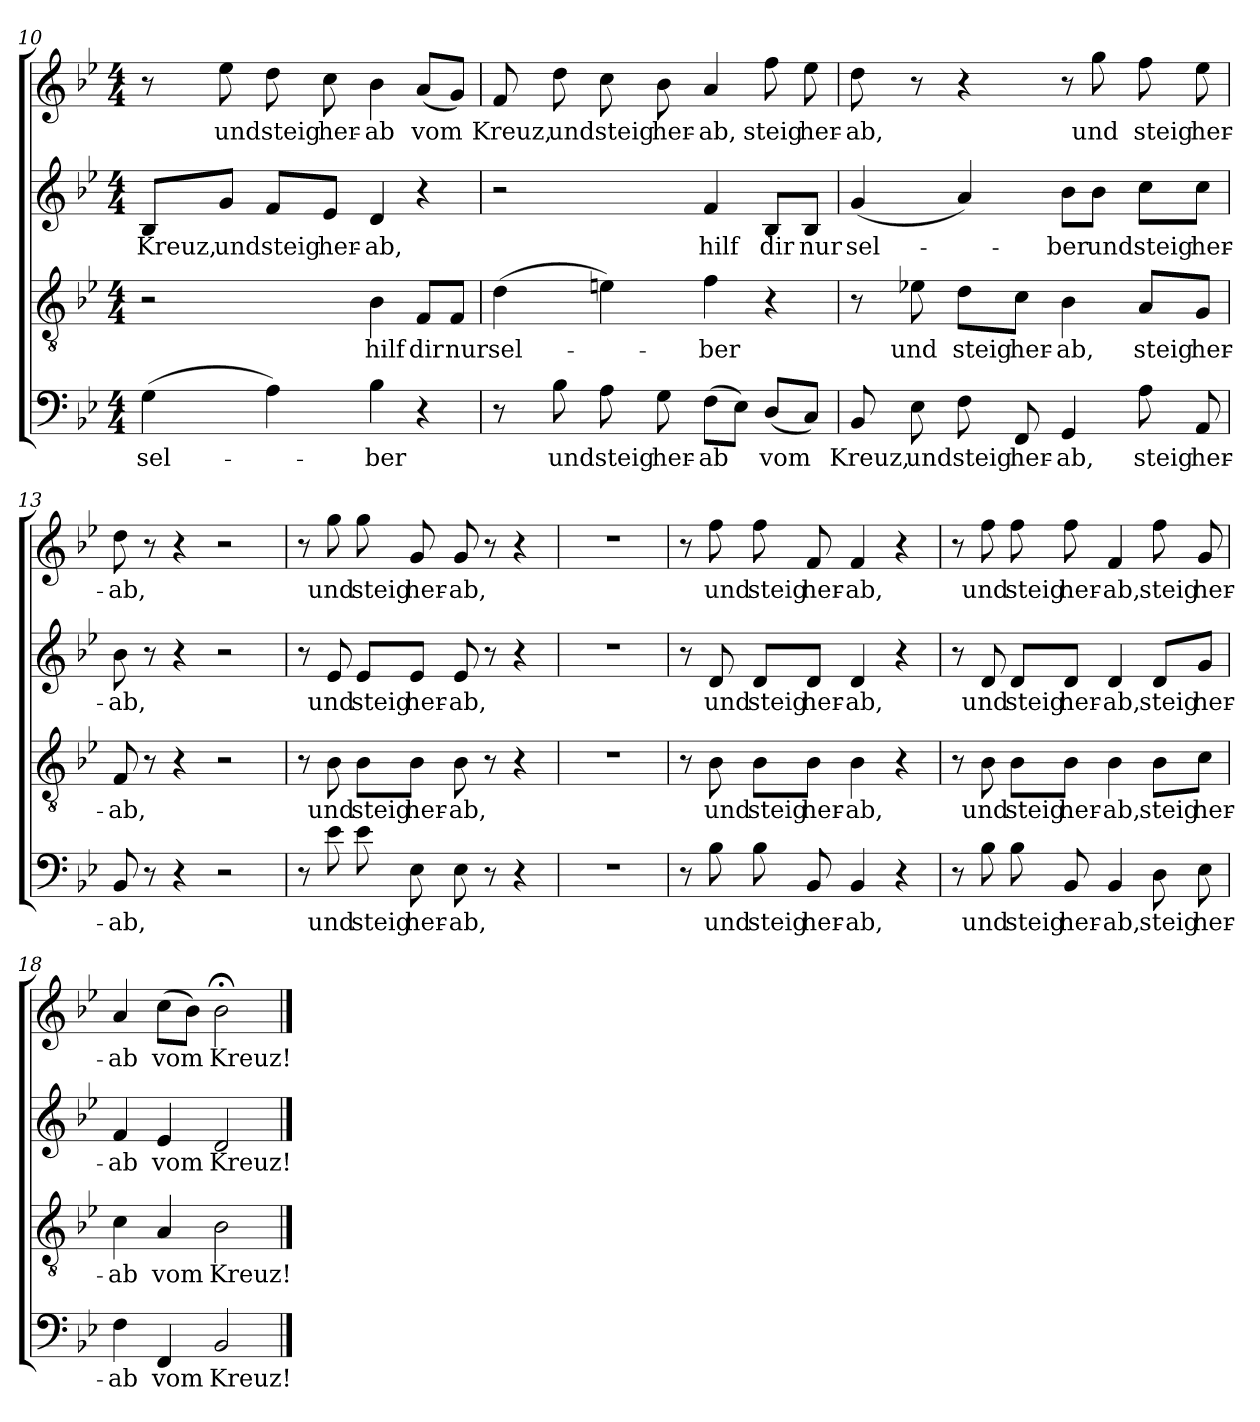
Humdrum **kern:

**kern	**text	**kern	**text	**kern	**text	**kern	**text
*part4	*part4	*part3	*part3	*part2	*part2	*part1	*part1
*staff4	*staff4	*staff3	*staff3	*staff2	*staff2	*staff1	*staff1
!!LO:PB:g=z
*clefF4	*	*clefGv2	*	*clefG2	*	*clefG2	*
*k[b-e-]	*	*k[b-e-]	*	*k[b-e-]	*	*k[b-e-]	*
*B-:	*	*B-:	*	*B-:	*	*B-:	*
*M4/4	*	*M4/4	*	*M4/4	*	*M4/4	*
=10	=10	=10	=10	=10	=10	=10	=10
!	!LO:LY:b	!	!	!	!LO:LY:b	!	!
(>4G\	sel-	2r	.	8B-/L	Kreuz,	8r	.
!	!	!	!	!	!LO:LY:b	!	!LO:LY:b
.	.	.	.	8g/J	und	8ee-\	und
!	!	!	!	!	!LO:LY:b	!	!LO:LY:b
4A\)	.	.	.	8f/L	steig	8dd\	steig
!	!	!	!	!	!LO:LY:b	!	!LO:LY:b
.	.	.	.	8e-/J	her-	8cc\	her-
!	!LO:LY:b	!	!LO:LY:b	!	!LO:LY:b	!	!LO:LY:b
4B-\	-ber	4B-\	hilf	4d/	-ab,	4b-\	-ab
!	!	!	!LO:LY:b	!	!	!	!LO:LY:b
4r	.	8F/L	dir	4r	.	(<8a/L	vom
!	!	!	!LO:LY:b	!	!	!	!
.	.	8F/J	nur	.	.	8g/J)	.
=11	=11	=11	=11	=11	=11	=11	=11
!	!	!	!LO:LY:b	!	!	!	!LO:LY:b
8r	.	(>4d\	sel-	2r	.	8f/	Kreuz,
!	!LO:LY:b	!	!	!	!	!	!LO:LY:b
8B-\	und	.	.	.	.	8dd\	und
!	!LO:LY:b	!	!	!	!	!	!LO:LY:b
8A\	steig	4en\)	.	.	.	8cc\	steig
!	!LO:LY:b	!	!	!	!	!	!LO:LY:b
8G\	her-	.	.	.	.	8b-\	her-
!	!LO:LY:b	!	!LO:LY:b	!	!LO:LY:b	!	!LO:LY:b
(>8F\L	-ab	4f\	-ber	4f/	hilf	4a/	-ab,
8E-\J)	.	.	.	.	.	.	.
!	!LO:LY:b	!	!	!	!LO:LY:b	!	!LO:LY:b
(<8D/L	vom	4r	.	8B-/L	dir	8ff\	steig
!	!	!	!	!	!LO:LY:b	!	!LO:LY:b
8C/J)	.	.	.	8B-/J	nur	8ee-\	her-
=12	=12	=12	=12	=12	=12	=12	=12
!	!LO:LY:b	!	!	!	!LO:LY:b	!	!LO:LY:b
8BB-/	Kreuz,	8r	.	(<4g/	sel-	8dd\	-ab,
!	!LO:LY:b	!	!LO:LY:b	!	!	!	!
8E-\	und	8e-X\	und	.	.	8r	.
!	!LO:LY:b	!	!LO:LY:b	!	!	!	!
8F\	steig	8d\L	steig	4a/)	.	4r	.
!	!LO:LY:b	!	!LO:LY:b	!	!	!	!
8FF/	her-	8c\J	her-	.	.	.	.
!	!LO:LY:b	!	!LO:LY:b	!	!LO:LY:b	!	!
4GG/	-ab,	4B-\	-ab,	8b-\L	-ber	8r	.
!	!	!	!	!	!LO:LY:b	!	!LO:LY:b
.	.	.	.	8b-\J	und	8gg\	und
!	!LO:LY:b	!	!LO:LY:b	!	!LO:LY:b	!	!LO:LY:b
8A\	steig	8A/L	steig	8cc\L	steig	8ff\	steig
!	!LO:LY:b	!	!LO:LY:b	!	!LO:LY:b	!	!LO:LY:b
8AA/	her-	8G/J	her-	8cc\J	her-	8ee-\	her-
!!LO:LB:g=z
=13	=13	=13	=13	=13	=13	=13	=13
!	!LO:LY:b	!	!LO:LY:b	!	!LO:LY:b	!	!LO:LY:b
8BB-/	-ab,	8F/	-ab,	8b-\	-ab,	8dd\	-ab,
8r	.	8r	.	8r	.	8r	.
4r	.	4r	.	4r	.	4r	.
2r	.	2r	.	2r	.	2r	.
=14	=14	=14	=14	=14	=14	=14	=14
8r	.	8r	.	8r	.	8r	.
!	!LO:LY:b	!	!LO:LY:b	!	!LO:LY:b	!	!LO:LY:b
8e-\	und	8B-\	und	8e-/	und	8gg\	und
!	!LO:LY:b	!	!LO:LY:b	!	!LO:LY:b	!	!LO:LY:b
8e-\	steig	8B-\L	steig	8e-/L	steig	8gg\	steig
!	!LO:LY:b	!	!LO:LY:b	!	!LO:LY:b	!	!LO:LY:b
8E-\	her-	8B-\J	her-	8e-/J	her-	8g/	her-
!	!LO:LY:b	!	!LO:LY:b	!	!LO:LY:b	!	!LO:LY:b
8E-\	-ab,	8B-\	-ab,	8e-/	-ab,	8g/	-ab,
8r	.	8r	.	8r	.	8r	.
4r	.	4r	.	4r	.	4r	.
=15	=15	=15	=15	=15	=15	=15	=15
1r	.	1r	.	1r	.	1r	.
!!LO:LB:g=z
=16	=16	=16	=16	=16	=16	=16	=16
8r	.	8r	.	8r	.	8r	.
!	!LO:LY:b	!	!LO:LY:b	!	!LO:LY:b	!	!LO:LY:b
8B-\	und	8B-\	und	8d/	und	8ff\	und
!	!LO:LY:b	!	!LO:LY:b	!	!LO:LY:b	!	!LO:LY:b
8B-\	steig	8B-\L	steig	8d/L	steig	8ff\	steig
!	!LO:LY:b	!	!LO:LY:b	!	!LO:LY:b	!	!LO:LY:b
8BB-/	her-	8B-\J	her-	8d/J	her-	8f/	her-
!	!LO:LY:b	!	!LO:LY:b	!	!LO:LY:b	!	!LO:LY:b
4BB-/	-ab,	4B-\	-ab,	4d/	-ab,	4f/	-ab,
4r	.	4r	.	4r	.	4r	.
=17	=17	=17	=17	=17	=17	=17	=17
8r	.	8r	.	8r	.	8r	.
!	!LO:LY:b	!	!LO:LY:b	!	!LO:LY:b	!	!LO:LY:b
8B-\	und	8B-\	und	8d/	und	8ff\	und
!	!LO:LY:b	!	!LO:LY:b	!	!LO:LY:b	!	!LO:LY:b
8B-\	steig	8B-\L	steig	8d/L	steig	8ff\	steig
!	!LO:LY:b	!	!LO:LY:b	!	!LO:LY:b	!	!LO:LY:b
8BB-/	her-	8B-\J	her-	8d/J	her-	8ff\	her-
!	!LO:LY:b	!	!LO:LY:b	!	!LO:LY:b	!	!LO:LY:b
4BB-/	-ab,	4B-\	-ab,	4d/	-ab,	4f/	-ab,
!	!LO:LY:b	!	!LO:LY:b	!	!LO:LY:b	!	!LO:LY:b
8D\	steig	8B-\L	steig	8d/L	steig	8ff\	steig
!	!LO:LY:b	!	!LO:LY:b	!	!LO:LY:b	!	!LO:LY:b
8E-\	her-	8c\J	her-	8g/J	her-	8g/	her-
=18	=18	=18	=18	=18	=18	=18	=18
!	!LO:LY:b	!	!LO:LY:b	!	!LO:LY:b	!	!LO:LY:b
4F\	-ab	4c\	-ab	4f/	-ab	4a/	-ab
!	!LO:LY:b	!	!LO:LY:b	!	!LO:LY:b	!	!LO:LY:b
4FF/	vom	4A/	vom	4e-/	vom	(>8cc\L	vom
.	.	.	.	.	.	8b-\J)	.
!	!LO:LY:b	!	!LO:LY:b	!	!LO:LY:b	!	!LO:LY:b
2BB-/	Kreuz!	2B-\	Kreuz!	2d/	Kreuz!	2b-;<\	Kreuz!
==	==	==	==	==	==	==	==
*-	*-	*-	*-	*-	*-	*-	*-
